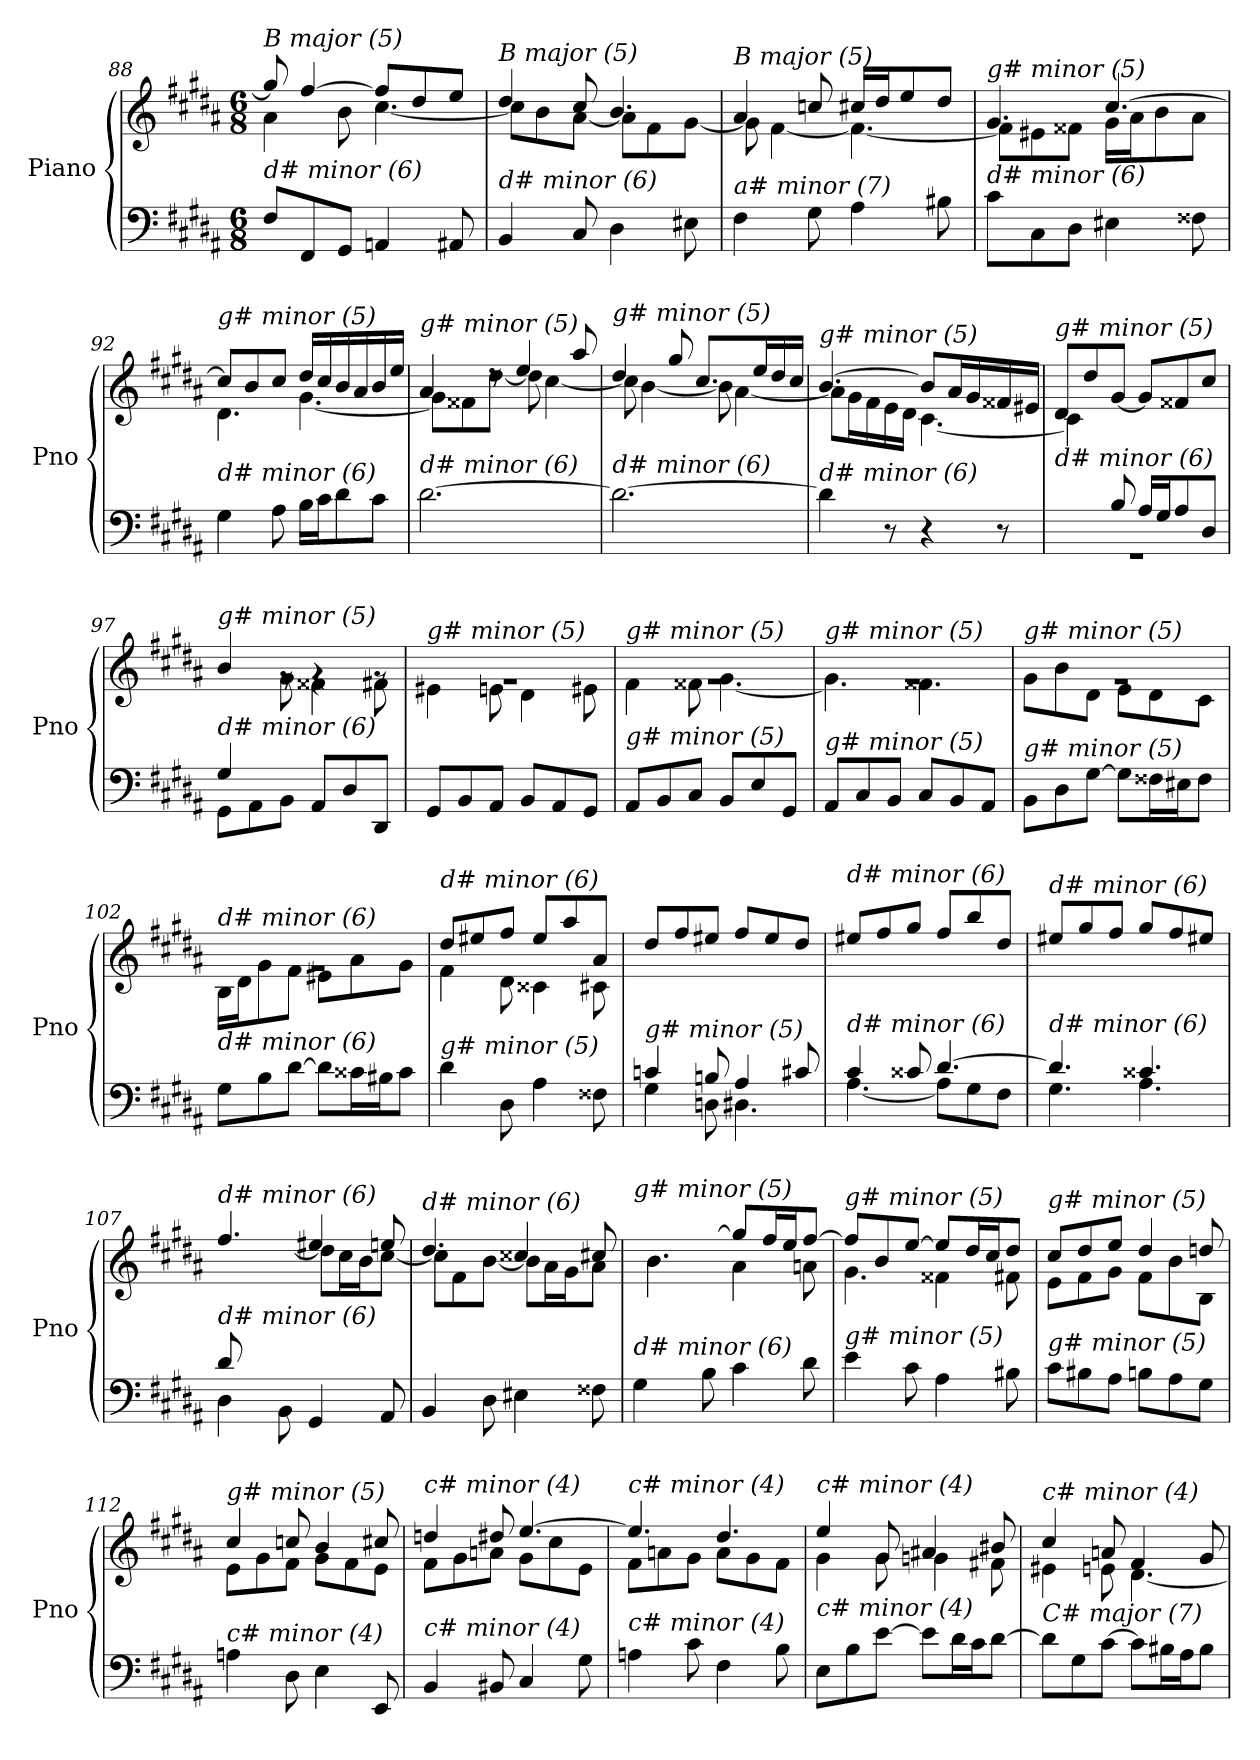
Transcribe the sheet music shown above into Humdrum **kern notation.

**kern	**kern
*part1	*part1
*staff2	*staff1
*I"Piano	*
*I'Pno	*
*clefF4	*clefG2
*k[f#c#g#d#a#]	*k[f#c#g#d#a#]
*M6/8	*M6/8
=88	=88
*	*^
!	!LO:TX:i:t=B major (5)	!
!LO:TX:i:t=d# minor (6)	!	!
8F#/L	8gg#/]	4a#\
8FF#/	[4ff#/	.
8GG#/J	.	8b\
4AAn/	8ff#/L]	[4.cc#\
.	8dd#/	.
8AA#X/	8ee/J	.
=89	=89	=89
!	!LO:TX:i:t=B major (5)	!
!LO:TX:i:t=d# minor (6)	!	!
4BB/	4dd#/	8cc#\L]
.	.	8b\
8C#/	8cc#/	[8a#\J
4D#\	4.b/	8a#\L]
.	.	8f#\
8E#X\	.	[8g#\J
=90	=90	=90
!	!LO:TX:i:t=B major (5)	!
!LO:TX:i:t=a# minor (7)	!	!
4F#\	4a#/	8g#\]
.	.	[4f#\
8G#\	8ccni/	.
4A#\	16cc#/LL	4.f#\_
.	16dd#/J	.
.	8ee/	.
8B#X\	8dd#/J	.
!!LO:PB:g=z	!!
=91	=91	=91
!	!LO:TX:i:t=g# minor (5)	!
!LO:TX:i:t=d# minor (6)	!	!
8c#\L	4.g#/	8f#\L]
8C#\	.	8e#X\
8D#\J	.	8f##X\J
4E#X\	[4.cc#/	16g#\LL
.	.	16a#\J
.	.	8b\
8F##X\	.	8a#\J
=92	=92	=92
!	!LO:TX:i:t=g# minor (5)	!
!LO:TX:i:t=d# minor (6)	!	!
4G#\	8cc#/L]	4.d#\
.	8b/	.
8A#\	8cc#/J	.
16B\LL	16dd#/LL	[4.g#\
16c#\J	16cc#/	.
8d#\	16b/	.
.	16a#/	.
8c#\J	16b/	.
.	16ee/JJ	.
=93	=93	=93
!	!LO:TX:i:t=g# minor (5)	!
!LO:TX:i:t=d# minor (6)	!	!
[2.d#\	4a#/	8g#\L]
.	.	8f##X\
.	8rdd	[8dd#\J
.	4ee/	8dd#\]
.	.	[4cc#\
.	8aa#/	.
=94	=94	=94
!	!LO:TX:i:t=g# minor (5)	!
!LO:TX:i:t=d# minor (6)	!	!
2.d#\_	4dd#/	8cc#\]
.	.	[4b\
.	8gg#/	.
.	8.cc#/L	8b\]
.	.	[4a#\
.	16ee/L	.
.	16dd#/	.
.	16cc#/JJ	.
!!LO:LB:g=z	!!
=95	=95	=95
!	!LO:TX:i:t=g# minor (5)	!
!LO:TX:i:t=d# minor (6)	!	!
4d#\]	[4.b/	8a#\L]
.	.	16g#\L
.	.	16f#\
8r	.	16e\
.	.	16d#\JJ
4r	8b/L]	[4.c#\
.	16a#/L	.
.	16g#/	.
8r	16f##X/	.
.	16e#X/JJ	.
=96	=96	=96
*^	*	*
!	!	!LO:TX:i:t=g# minor (5)	!
!LO:TX:i:t=d# minor (6)	!	!	!
4ryy	2.rGG	8d#/L	4c#\]
.	.	8dd#/	.
8B/	.	[8g#/J	2ryy
16A#/LL	.	8g#/L]	.
16G#/J	.	.	.
8A#/	.	8f##X/	.
8D#/J	.	8cc#/J	.
=97	=97	=97	=97
!	!	!LO:TX:i:t=g# minor (5)	!
!LO:TX:i:t=d# minor (6)	!	!	!
4G#/	8GG#\L	4b/	4ryy
.	8AA#\	.	.
2ryy	8BB\J	8rg	8g#\
.	8AA#/L	4rg	4f##X\
.	8D#/	.	.
.	8DD#/J	8rg	8f#X\
=98	=98	=98	=98
!	!	!LO:TX:i:t=g# minor (5)	!
!LO:TX:i:t=d# minor (6)	!	!	!
*v	*v	*	*
8GG#/L	2.rg	4e#X\
8BB/	.	.
8AA#/J	.	8en\
8BB/L	.	4d#\
8AA#/	.	.
8GG#/J	.	8e#X\
=99	=99	=99
!	!LO:TX:i:t=g# minor (5)	!
!LO:TX:i:t=g# minor (5)	!	!
8AA#/L	2.rg	4f#\
8BB/	.	.
8C#/J	.	8f##X\
8BB/L	.	[4.g#\
8E/	.	.
8GG#/J	.	.
=100	=100	=100
!	!LO:TX:i:t=g# minor (5)	!
!LO:TX:i:t=g# minor (5)	!	!
8AA#/L	2.rg	4.g#\]
8C#/	.	.
8BB/J	.	.
8C#/L	.	4.f##X\
8BB/	.	.
8AA#/J	.	.
!!LO:LB:g=z	!!
=101	=101	=101
!	!LO:TX:i:t=g# minor (5)	!
!LO:TX:i:t=g# minor (5)	!	!
8BB\L	2.rg	8g#\L
8D#\	.	8b\
[8G#\J	.	8d#\J
8G#\L]	.	8e\L
16F##X\L	.	8d#\
16E#X\J	.	.
8F##\J	.	8c#\J
=102	=102	=102
!	!LO:TX:i:t=d# minor (6)	!
!LO:TX:i:t=d# minor (6)	!	!
8G#\L	2.rg	16B\LL
.	.	16d#\J
8B\	.	8g#\
[8d#\J	.	8f#\J
8d#\L]	.	8e#X\L
16c##X\L	.	8a#\
16B#X\J	.	.
8c##\J	.	8g#\J
=103	=103	=103
!	!LO:TX:i:t=d# minor (6)	!
!LO:TX:i:t=g# minor (5)	!	!
4d#\	8dd#/L	4f#\
.	8ee#X/	.
8D#\	8ff#/J	8d#\
4A#\	8ee#/L	4c##X\
.	8aa#/	.
8F##X\	8a#/J	8c#X\
=104	=104	=104
*^	*	*
!	!	!LO:TX:i:t=d# minor (6)	!
!LO:TX:i:t=g# minor (5)	!	!	!
*	*	*v	*v
4cni/	4G#\	8dd#/L
.	.	8ff#/
8Bn/	8Dni\	8ee#X/J
4A#/	4.D#\	8ff#/L
.	.	8ee#/
8c#Xi/	.	8dd#/J
=105	=105	=105
!	!	!LO:TX:i:t=d# minor (6)
!LO:TX:i:t=d# minor (6)	!	!
4c#/	[4.A#\	8ee#X/L
.	.	8ff#/
8c##X/	.	8gg#/J
[4.d#/	8A#\L]	8ff#/L
.	8G#\	8bb/
.	8F#\J	8dd#/J
!!LO:LB:g=z
=106	=106	=106
!	!	!LO:TX:i:t=d# minor (6)
!LO:TX:i:t=d# minor (6)	!	!
4.d#/]	4.G#\	8ee#X/L
.	.	8gg#/
.	.	8ff#/J
4.c##X/	4.A#\	8gg#/L
.	.	8ff#/
.	.	8ee#X/J
=107	=107	=107
*	*	*^
!	!	!LO:TX:i:t=d# minor (6)	!
!LO:TX:i:t=d# minor (6)	!	!	!
8d#/L	4D#\	4.ff#/	8ryy
2ryy	.	.	8a#\
.	8BB\	.	[8dd#\J
.	4GG#/	4ee#X/	8dd#\L]
.	.	.	16cc#\L
.	.	.	16b\J
8ryy	8AA#/	8een/	[8cc#\J
=108	=108	=108	=108
!	!	!LO:TX:i:t=d# minor (6)	!
!LO:TX:i:t=d# minor (6)	!	!	!
*v	*v	*	*
4BB/	4.dd#/	8cc#\L]
.	.	8f#\
8D#\	.	[8b\J
4E#X\	4cc##X/	8b\L]
.	.	16a#\L
.	.	16g#\J
8F##Xj\	8cc#X/	8a#\J
=109	=109	=109
!	!LO:TX:i:t=g# minor (5)	!
!LO:TX:i:t=d# minor (6)	!	!
4G#\	8b/Lyy	4.b\
.	8dd#/	.
8B\	[8gg#/J	.
4c#\	8gg#/L]	4a#\
.	16ff#/L	.
.	16ee/J	.
8d#\	[8ff#/J	8an\
=110	=110	=110
!	!LO:TX:i:t=g# minor (5)	!
!LO:TX:i:t=g# minor (5)	!	!
4e\	8ff#/L]	4.g#\
.	8b/	.
8c#\	[8ee/J	.
4A#\	8ee/L]	4f##X\
.	16dd#/L	.
.	16cc#/J	.
8B#Xj\	8dd#/J	8f#X\
!!LO:LB:g=z	!!
=111	=111	=111
!	!LO:TX:i:t=g# minor (5)	!
!LO:TX:i:t=g# minor (5)	!	!
8c#\L	8cc#/L	8e\L
8B#Xj\	8dd#/	8f#\
8A#\J	8ee/J	8g#\J
8Bn\L	4dd#/	8f#\L
8A#\	.	8b\
8G#\J	8ddn/	8B\J
=112	=112	=112
!	!LO:TX:i:t=g# minor (5)	!
!LO:TX:i:t=c# minor (4)	!	!
4An\	4cc#/	8e\L
.	.	8g#\
8D#\	8ccn/	8f#\J
4E\	4b/	8g#\L
.	.	8f#\
8EE/	8cc#X/	8e\J
=113	=113	=113
!	!LO:TX:i:t=c# minor (4)	!
!LO:TX:i:t=c# minor (4)	!	!
4BB/	4ddn/	8f#\L
.	.	8g#\
8BB#X/	8dd#X/	8an\J
4C#/	[4.ee/	8g#\L
.	.	8cc#\
8G#\	.	8e\J
=114	=114	=114
!	!LO:TX:i:t=c# minor (4)	!
!LO:TX:i:t=c# minor (4)	!	!
4An\	4.ee/]	8f#\L
.	.	8an\
8c#\	.	8g#\J
4F#\	4.dd#/	8a\L
.	.	8g#\
8B\	.	8f#\J
=115	=115	=115
!	!LO:TX:i:t=c# minor (4)	!
!LO:TX:i:t=c# minor (4)	!	!
8E\L	4ee/	4g#\
8B\	.	.
[8e\J	8g#/	8g#\
8e\L]	4a#X/	4gni\
16d#\L	.	.
16c#\J	.	.
[8d#\J	8b#X/	8f#X\
!!LO:LB:g=z	!!
=116	=116	=116
!	!LO:TX:i:t=c# minor (4)	!
!LO:TX:i:t=C# major (7)	!	!
8d#\L]	4cc#/	4e#X\
8G#\	.	.
[8c#\J	8an/	8en\
8c#\L]	4f#/	[4.d#\
16B#X\L	.	.
16A#\J	.	.
8B#\J	8g#/	.
*	*v	*v
=	=
*-	*-
